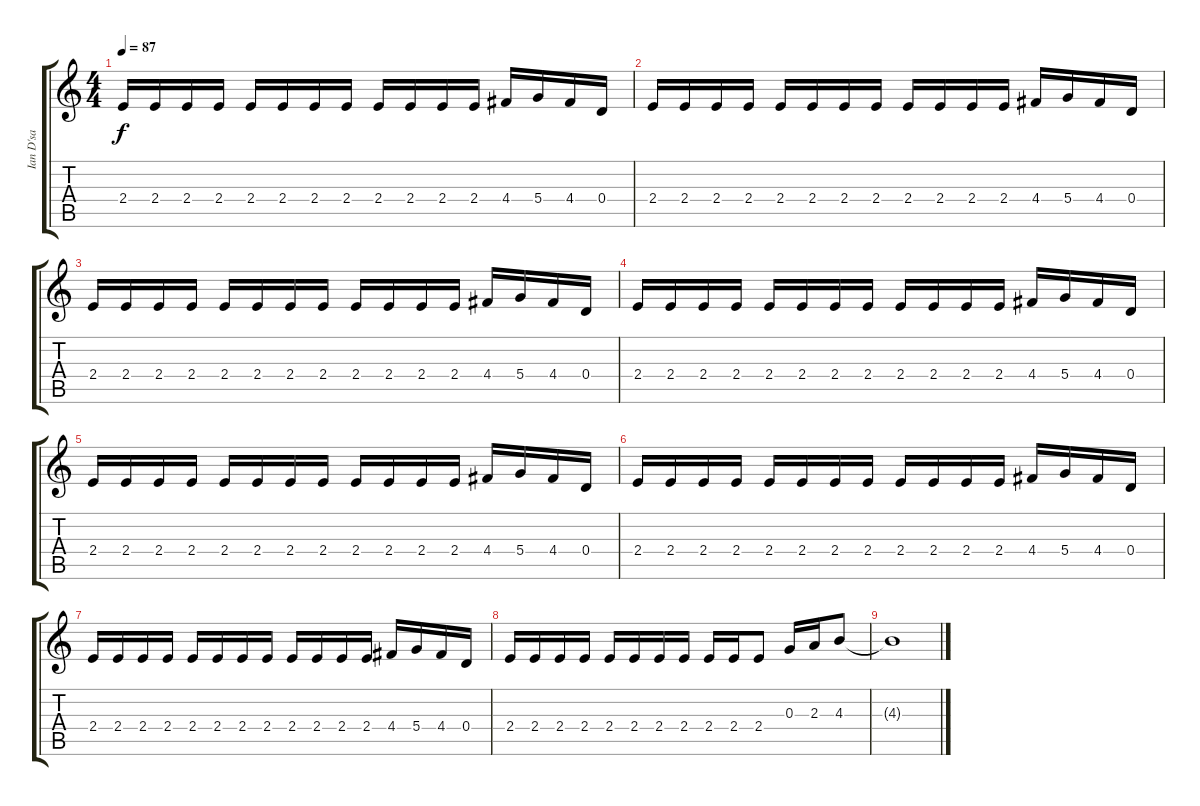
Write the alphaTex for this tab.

\track ("Ian D'sa" "Ian D'sa") {instrument electricguitarclean}
\staff {score tabs}
\tuning (E4 B3 G3 D3 A2 D2) {hide}
\ts (4 4)
\tempo 87
\clef g2
\ks c
2.4.16{dy f} 2.4.16 2.4.16 2.4.16 2.4.16 2.4.16 2.4.16 2.4.16 2.4.16 2.4.16 2.4.16 2.4.16 4.4.16 5.4.16 4.4.16 0.4.16 |
2.4.16 2.4.16 2.4.16 2.4.16 2.4.16 2.4.16 2.4.16 2.4.16 2.4.16 2.4.16 2.4.16 2.4.16 4.4.16 5.4.16 4.4.16 0.4.16 |
2.4.16 2.4.16 2.4.16 2.4.16 2.4.16 2.4.16 2.4.16 2.4.16 2.4.16 2.4.16 2.4.16 2.4.16 4.4.16 5.4.16 4.4.16 0.4.16 |
2.4.16 2.4.16 2.4.16 2.4.16 2.4.16 2.4.16 2.4.16 2.4.16 2.4.16 2.4.16 2.4.16 2.4.16 4.4.16 5.4.16 4.4.16 0.4.16 |
2.4.16 2.4.16 2.4.16 2.4.16 2.4.16 2.4.16 2.4.16 2.4.16 2.4.16 2.4.16 2.4.16 2.4.16 4.4.16 5.4.16 4.4.16 0.4.16 |
2.4.16 2.4.16 2.4.16 2.4.16 2.4.16 2.4.16 2.4.16 2.4.16 2.4.16 2.4.16 2.4.16 2.4.16 4.4.16 5.4.16 4.4.16 0.4.16 |
2.4.16 2.4.16 2.4.16 2.4.16 2.4.16 2.4.16 2.4.16 2.4.16 2.4.16 2.4.16 2.4.16 2.4.16 4.4.16 5.4.16 4.4.16 0.4.16 |
2.4.16 2.4.16 2.4.16 2.4.16 2.4.16 2.4.16 2.4.16 2.4.16 2.4.16 2.4.16 2.4.8 0.3.16 2.3.16 4.3.8 |
4.3{t}.1
